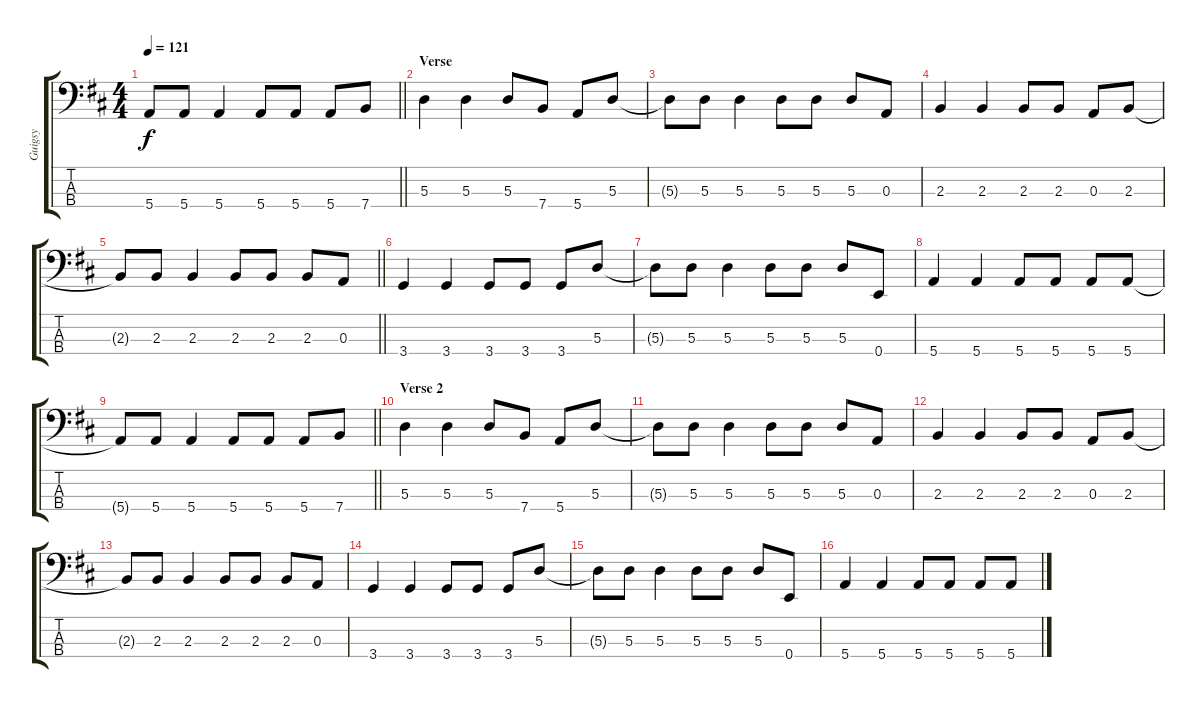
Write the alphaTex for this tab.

\track ("Guigsy" "Guigsy") {instrument electricbasspick}
\staff {score tabs}
\tuning (G2 D2 A1 E1) {hide}
\ts (4 4)
\tempo 121
\clef f4
\barLineRight lightlight
\ks d
5.4{t}.8{dy f} 5.4.8 5.4.4 5.4.8 5.4.8 5.4.8 7.4.8 |
\section ("" "Verse")
5.3.4 5.3.4 5.3.8 7.4.8 5.4.8 5.3.8 |
5.3{t}.8 5.3.8 5.3.4 5.3.8 5.3.8 5.3.8 0.3.8 |
2.3.4 2.3.4 2.3.8 2.3.8 0.3.8 2.3.8 |
\barLineRight lightlight
2.3{t}.8 2.3.8 2.3.4 2.3.8 2.3.8 2.3.8 0.3.8 |
3.4.4 3.4.4 3.4.8 3.4.8 3.4.8 5.3.8 |
5.3{t}.8 5.3.8 5.3.4 5.3.8 5.3.8 5.3.8 0.4.8 |
5.4.4 5.4.4 5.4.8 5.4.8 5.4.8 5.4.8 |
\barLineRight lightlight
5.4{t}.8 5.4.8 5.4.4 5.4.8 5.4.8 5.4.8 7.4.8 |
\section ("" "Verse 2")
5.3.4 5.3.4 5.3.8 7.4.8 5.4.8 5.3.8 |
5.3{t}.8 5.3.8 5.3.4 5.3.8 5.3.8 5.3.8 0.3.8 |
2.3.4 2.3.4 2.3.8 2.3.8 0.3.8 2.3.8 |
2.3{t}.8 2.3.8 2.3.4 2.3.8 2.3.8 2.3.8 0.3.8 |
3.4.4 3.4.4 3.4.8 3.4.8 3.4.8 5.3.8 |
5.3{t}.8 5.3.8 5.3.4 5.3.8 5.3.8 5.3.8 0.4.8 |
5.4.4 5.4.4 5.4.8 5.4.8 5.4.8 5.4.8
